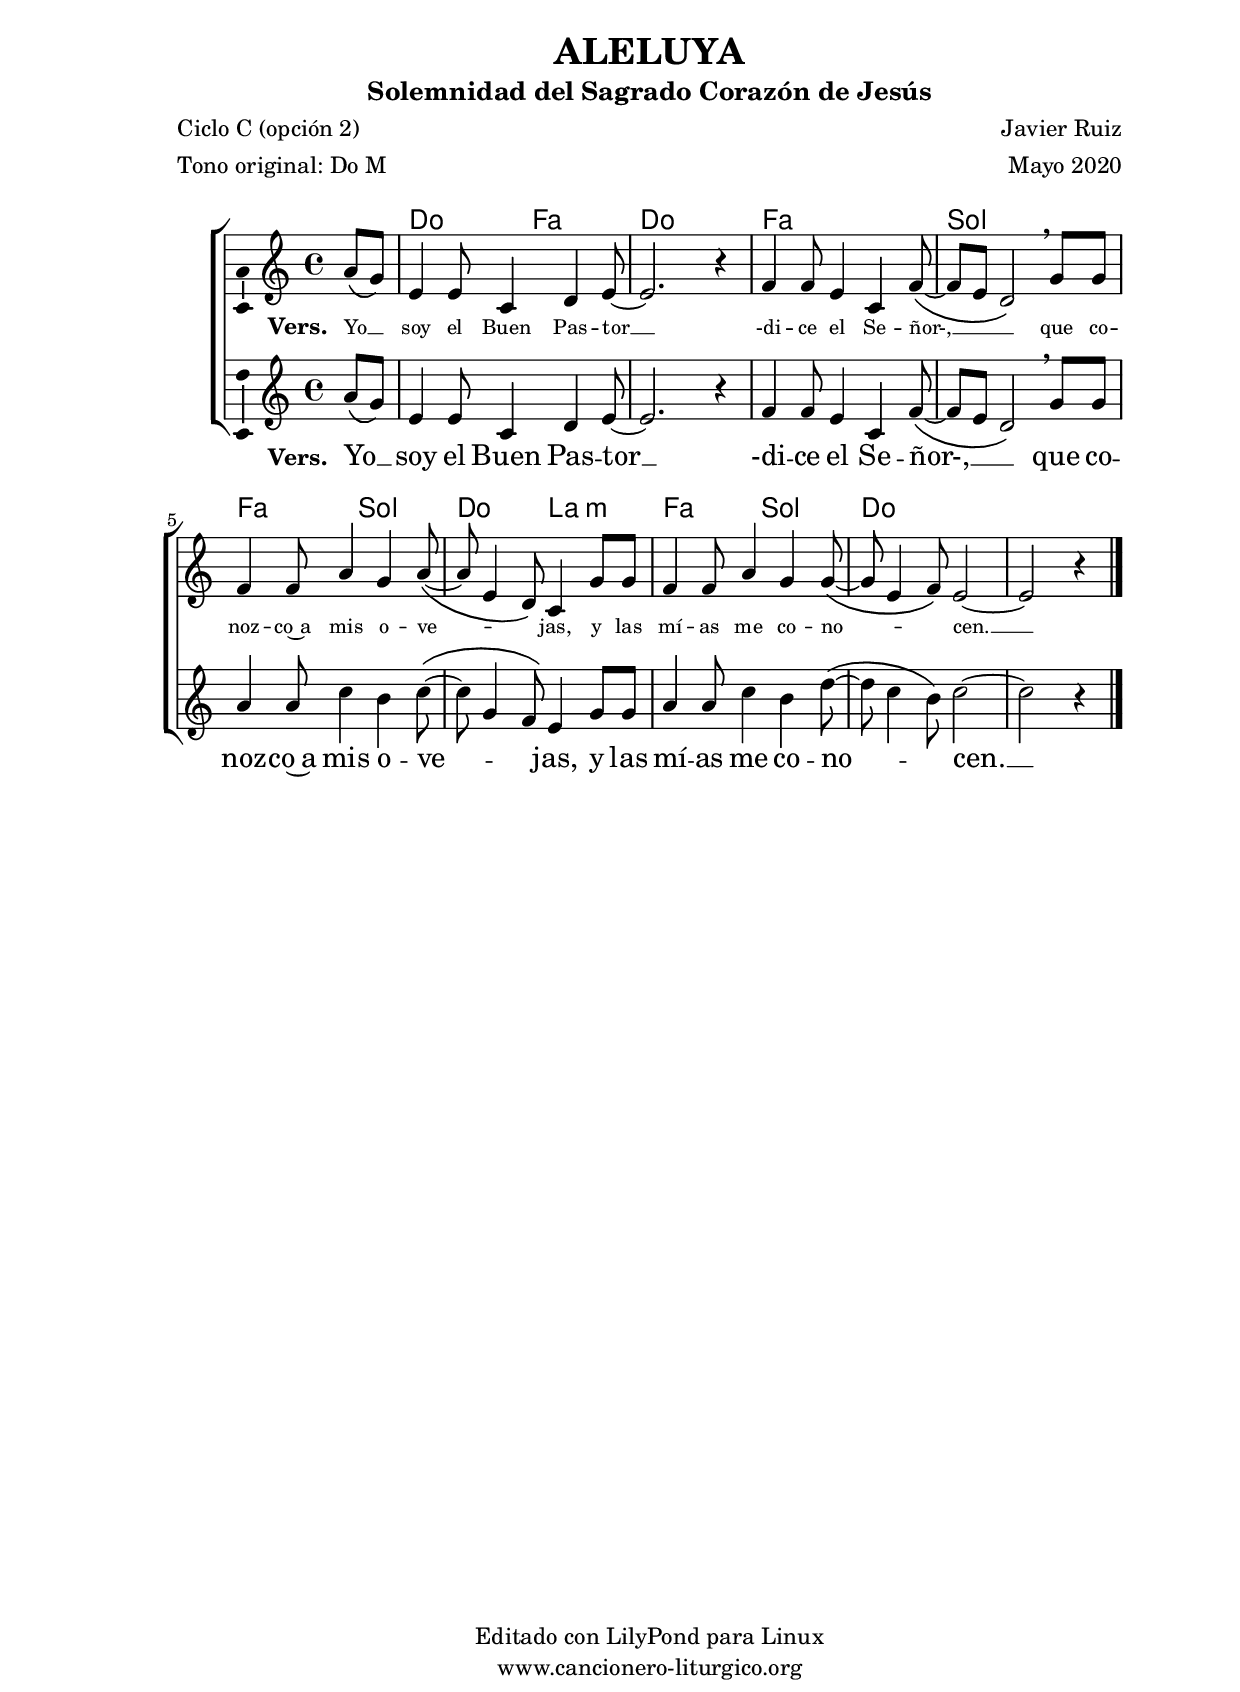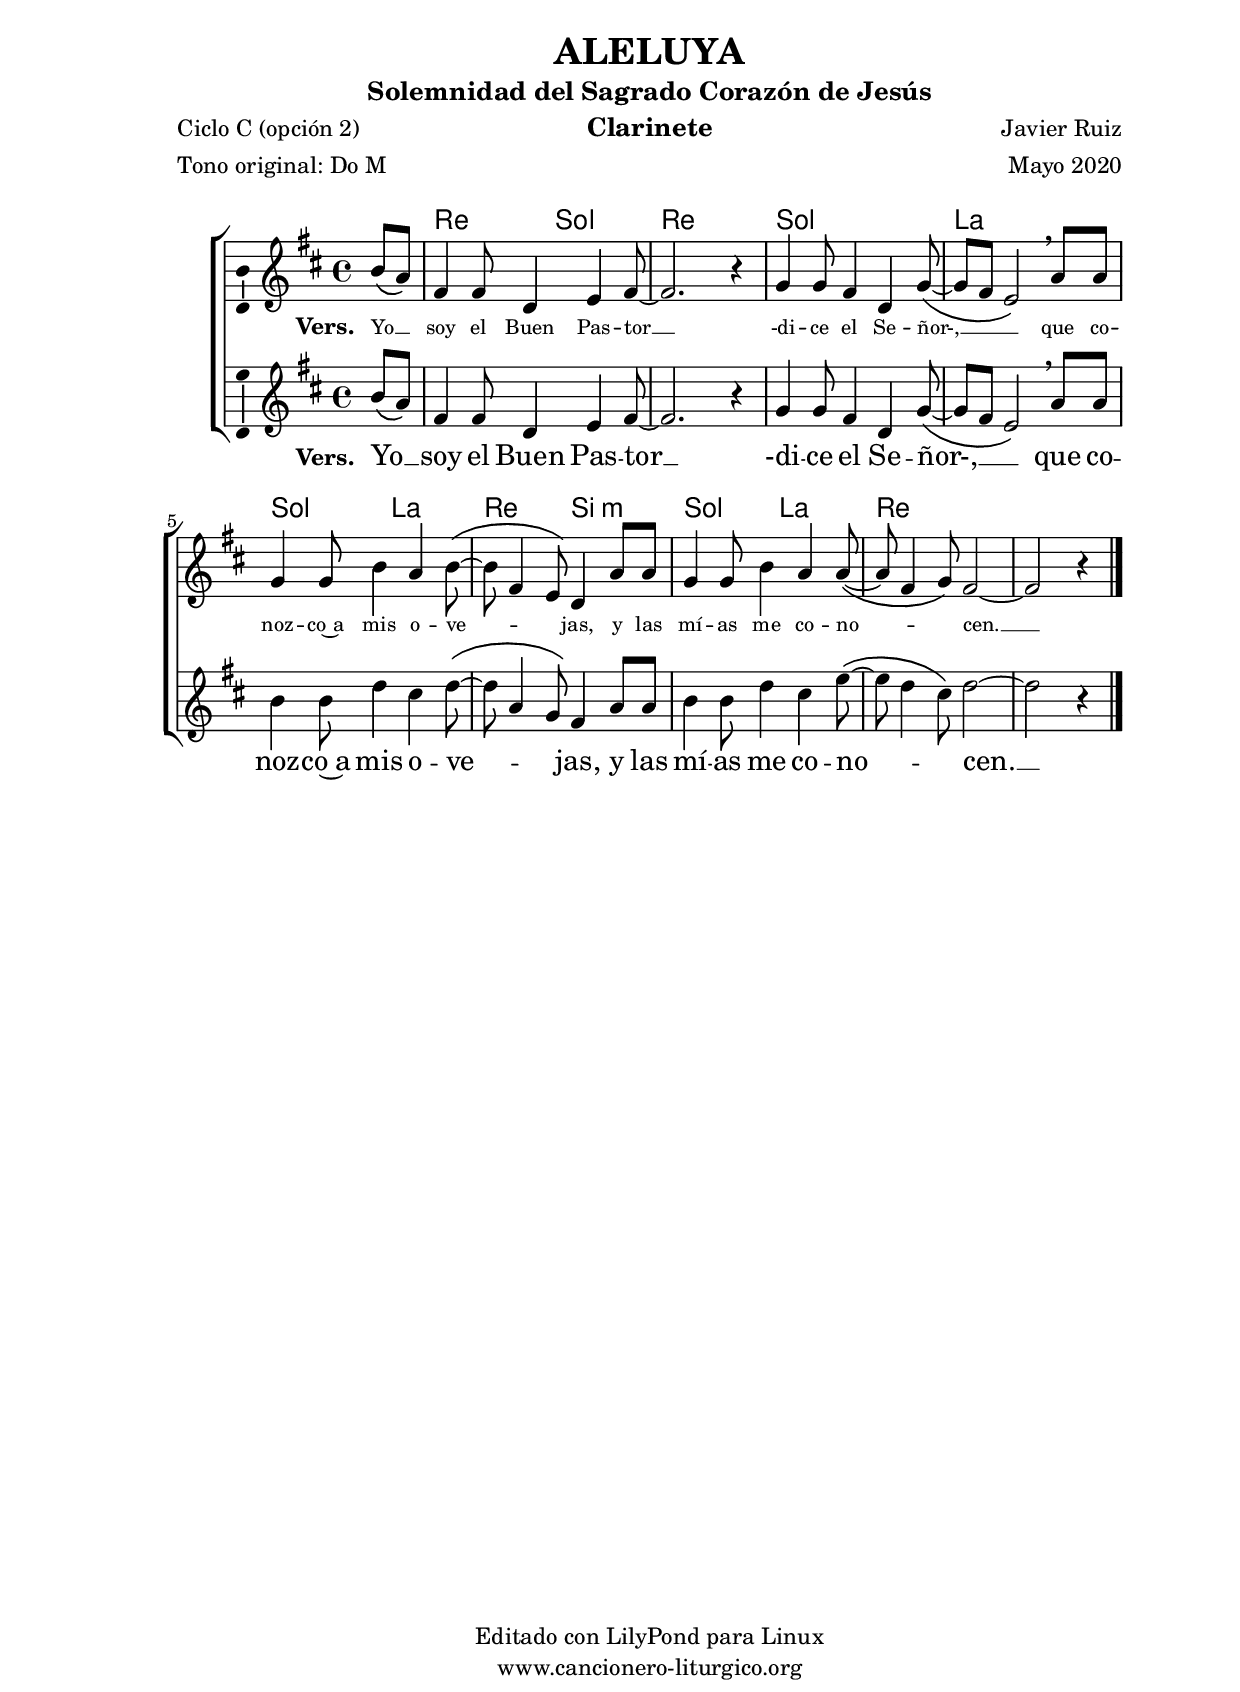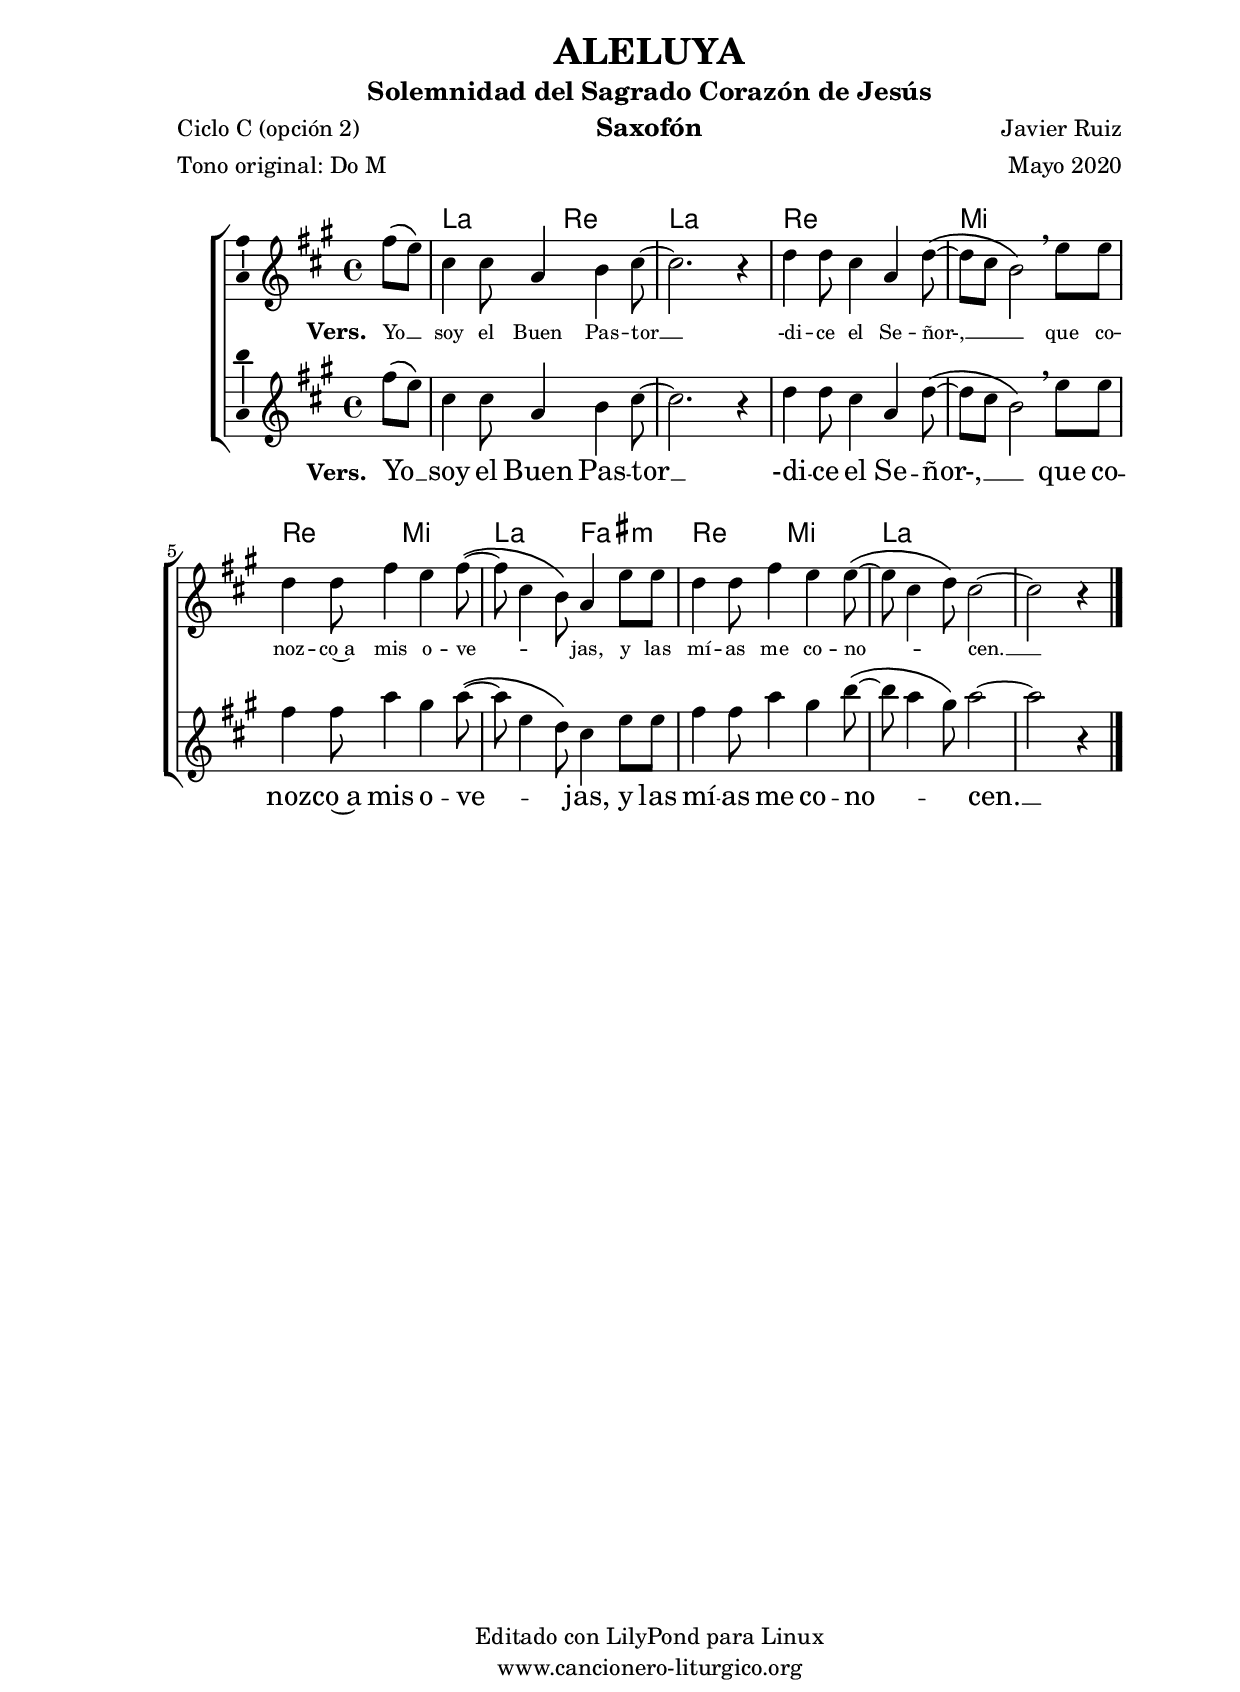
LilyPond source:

%
%para convertir .midi en .wav:
%timidity filename.midi -Ow -o finename.wav
%
%
%Para convertir de .wav a .mp3:
%lame -h -m j filename.wav
%
%
%para escuchar el midi:
%timidity nombrefichero.midi
%


%versión de lilypond para la que se ha escrito esta partitura:
\version "2.16.0"

	%Tamaño papel
	#(set-default-paper-size "a4")
	%Tamaño partitura
	#(set-global-staff-size 20)
	%No responde al pulsar sobre una nota
	#(ly:set-option 'point-and-click #f)

%parámetros del encabezamiento:
\header {
	title = "ALELUYA"
	subtitle = "Solemnidad del Sagrado Corazón de Jesús"
	composer = "Javier Ruiz"
	poet = "Ciclo C (opción 2)"
	meter = "Tono original: Do M"
	arranger = "Mayo 2020"
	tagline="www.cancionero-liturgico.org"
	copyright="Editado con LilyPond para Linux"
	tiempo = "Pascua"
	usos = "Aleluya"
	letra = "Aleluya. Yo soy el Buen Pastor -dice el Señor-, que conozco a mis ovejas, y las mías me conocen."
	}

%parámetros asociados al papel:
\paper  {
	oddHeaderMarkup = \markup {\fill-line { \on-the-fly #not-first-page \fromproperty #'header:title \on-the-fly #not-first-page \fromproperty #'header:composer }}
	evenHeaderMarkup = \markup {\fill-line { \fromproperty #'header:composer \fromproperty #'header:title }}
	#(set-paper-size "a4")
	print-page-number = ##f
	first-page-number = 1
	print-first-page-number = ##f
%	head-separation = 3.0 \cm
	top-margin = 1.5 \cm
%	top-margin = 2.0 \cm
%%%	bottom-margin = 0.5\cm
	bottom-margin = 0.2\cm
	left-margin = 3.0 \cm
	line-width = 16.0 \cm 
	indent = 8\mm
	interscoreline = 2.\mm
	between-system-space = 15\mm
%	para que las partituras no llenen la hoja:
	ragged-bottom = ##t
%	idem para la última hoja:
	ragged-last-bottom = ##f
%	para que las partituras llenen el ancho del papel:
	ragged-last = ##f
	after-title-space = 2.5 \cm
%page-count=2
system-count=2

	%Flexible Vertical Spacing
%	markup-markup-spacing =
%	#'((basic-distance . 15) (minimum-distance . 15) (padding . 3))
	markup-system-spacing =
	#'((basic-distance . 15) (minimum-distance . 15) (padding . 3))
	system-system-spacing =
	#'((basic-distance . 15) (minimum-distance . 15) (padding . 3))
	score-system-spacing =
	#'((basic-distance . 15) (minimum-distance . 15) (padding . 5))
%	top-system-spacing = % header
%	#'((basic-distance . 8) (minimum-distance . 0) (padding . 0))
%	top-markup-spacing =
%	#'((basic-distance . 20) (minimum-distance . 20) (padding . 0))
	last-bottom-spacing = % footer
	#'((basic-distance . 5) (minimum-distance . 5) (padding . 0))
%	score-markup-spacing =
%	#'((basic-distance . 16) (minimum-distance . 13) (padding . 0))

	}


%parámetros que afectan a toda la partitura:
global =  {
	%clave de sol (G):
	\clef G
	%armadura:
%	\transpose c ees
	\key c \major
	\tempo 4=110
	\set Score.tempoHideNote = ##t
	}


acordes = {
	\italianChords
	\chordmode {
%	\transpose c ees
{

s4
c2 f c c f f g g
f2 g c a:m f g c c c2

	}
	}
}


melodiatrompeta = 
%	\transpose c ees
{

	\relative c''{
	\time 4/4

\partial4
r4
r1
r8 e4 <d f>8 <e g>2
r1
r8 g4 <f a>8 <g b>2
r1
r8 c,4 <b d>8 <c e>2
r1
r8 g'4 <e a>8 <c g'>2~
<c g'>2 r4

}
	\bar "|."
	}


melodiatres = 
%	\transpose c ees
{

	\relative c'{
	\time 4/4

\partial4
a'8 \(g\)
e4 e8 c4 d4 e8~
e2. r4
f4 f8 e4 c4 f8~
\(f8 e d2\) \breathe g8 g
f4 f8 a4 g a8~
\(a8 e4 d8\) c4 g'8 g
f4 f8 a4 g g8~
\(g8 e4 f8\) e2~
e2 r4 %s4

}

	\bar "|."
	}


melodiabajo = 
%	\transpose c ees
{

	%clave de fa (F):
	\clef F

	\relative c{
	\time 4/4

\partial4
r4
c4. c8 f4. f8
c4. c8 c2
f4. f8 d4. d8
g4. g8 g2
f4. f8 g4. g8
c,4. c8 a4. a8
f'4. f8 g4. g8
c,4. c8 c2~
c2 r4 %s4

}

	\bar "|."
	}


melodia = 
%	\transpose c ees
{

	\relative c'{
	\time 4/4

\partial4
a'8 \(g\)
e4 e8 c4 d4 e8~
e2. r4
f4 f8 e4 c4 f8~
\(f8 e d2\) \breathe g8 g
a4 a8 c4 b c8~
\(c8 g4 f8\) e4 g8 g
a4 a8 c4 b d8~
\(d8 c4 b8\) c2~
c2 r4 %s4

}

	\bar "|."
	}


texto = \lyricmode {
\set stanza =#"Vers. "
Yo __ _ soy el Buen Pas -- tor __
-di -- ce el Se -- ñor-, __ _ _
que co -- noz -- co~a mis o -- ve -- _ _ jas,
y las mí -- as me co -- no -- _ _ cen. __
	}

textotres = \lyricmode {
\override LyricText #'font-size = #-1
\set stanza =#"Vers. "
Yo __ _ soy el Buen Pas -- tor __
-di -- ce el Se -- ñor-, __ _ _
que co -- noz -- co~a mis o -- ve -- _ _ jas,
y las mí -- as me co -- no -- _ _ cen. __
	}


acordesStaff = \context ChordNames = acordesStaff <<
	\set chordChanges = ##t
	\acordes
	>>

voztrompetaStaff = \context Voice = voztrompetaStaff
<<
	\override Staff.StaffSymbol #'staff-space = #(magstep -0.35)
	\set Staff.midiInstrument = #"trumpet"
	\set Staff.midiMinimumVolume = #0.6
	\set Staff.midiMaximumVolume = #0.8
	\global
	\melodiatrompeta
	>>

voztresStaff = \context Voice = voztresStaff
\with {\consists "Ambitus_engraver"}
<<
%	\override Staff.StaffSymbol #'staff-space = #(magstep -0.35)
	\set Staff.midiInstrument = #"violin"
	\set Staff.midiMinimumVolume = #0.6
	\set Staff.midiMaximumVolume = #0.8
	\global
	\relative c' \melodiatres
	>>

vozStaff = \context Voice = vozStaff
\with {\consists "Ambitus_engraver"}
<<
%	\set Staff.instrumentName = ""
%	\set Staff.shortInstrumentName = ""
%	\set Staff.midiInstrument = #"clarinet"
%	\set Staff.midiInstrument = #"cello"
	\set Staff.midiInstrument = #"flute"
%	\set Staff.midiInstrument = #"electric guitar (jazz)"
%	\set Staff.midiInstrument = #"english horn"
%	\set Staff.midiInstrument = #"violin"
%	\set Staff.midiInstrument = #"glockenspiel"
	\set Staff.midiMinimumVolume = #0.8
	\set Staff.midiMaximumVolume = #1.0
	\global
	\melodia
	>>

vozbajoStaff = \context Voice = vozbajoStaff
<<
	\override Staff.StaffSymbol #'staff-space = #(magstep -0.35)
	\set Staff.midiInstrument = #"english horn"
	\set Staff.midiMinimumVolume = #0.6
	\set Staff.midiMaximumVolume = #0.8
	\global
	\melodiabajo
	>>

textoStaff = \context Lyrics = textoStaff <<
	\lyricsto vozStaff \texto
	>>

textotresStaff = \context Lyrics = textotresStaff <<
	\lyricsto voztresStaff \textotres
	>>


\book {
	\score {
		<<
		\context ChoirStaff {
%			\override StaffGroup.SystemStartBracket #'collapse-height = #1
%			\override Score.SystemStartBar #'collapse-height = #1
			<<
			\acordesStaff
%			\voztrompetaStaff
			\voztresStaff
			\textotresStaff
			\vozStaff
			\textoStaff
%			\vozbajoStaff
			>>
			}
		>>
		\layout {
	    		\context {
				\Lyrics
				\override LyricText #'font-size = #2
				}
	   		 \context {
				\Score
				\override StaffSymbol #'staff-space = #(magstep +3)
				}
			}
		}
	\score {
		\unfoldRepeats
		<<
		\context ChoirStaff {
			<<
			\acordesStaff
			\voztrompetaStaff
			\voztresStaff
			\vozStaff
			\vozbajoStaff
			>>
			}
		>>
		\midi {
	  		\context {
	  			\Score
				tempoWholesPerMinute = #(ly:make-moment 70 4)
				}
			}
		}
	}


%Partitura para clarinete
#(define output-suffix "C")
\book {
	\header{
		instrument = "Clarinete"
		}
	\score {
		<<
		\context ChoirStaff {
%			\override StaffGroup.SystemStartBracket #'collapse-height = #1
%			\override Score.SystemStartBar #'collapse-height = #1
\transpose c d
			<<
			\acordesStaff
%			\voztrompetaStaff
			\voztresStaff
			\textotresStaff
			\vozStaff
			\textoStaff
%			\vozbajoStaff
			>>
			}
		>>
		\layout {
	    		\context {
				\Lyrics
				\override LyricText #'font-size = #2
				}
	   		 \context {
				\Score
				\override StaffSymbol #'staff-space = #(magstep +3)
				}
			}
		}
	}


%Partitura para saxofón
#(define output-suffix "S")
\book {
	\header{
		instrument = "Saxofón"
		}
	\score {
		<<
		\context ChoirStaff {
%			\override StaffGroup.SystemStartBracket #'collapse-height = #1
%			\override Score.SystemStartBar #'collapse-height = #1
\transpose c a
			<<
			\acordesStaff
%			\voztrompetaStaff
			\voztresStaff
			\textotresStaff
			\vozStaff
			\textoStaff
%			\vozbajoStaff
			>>
			}
		>>
		\layout {
	    		\context {
				\Lyrics
				\override LyricText #'font-size = #2
				}
	   		 \context {
				\Score
				\override StaffSymbol #'staff-space = #(magstep +3)
				}
			}
		}
	}


